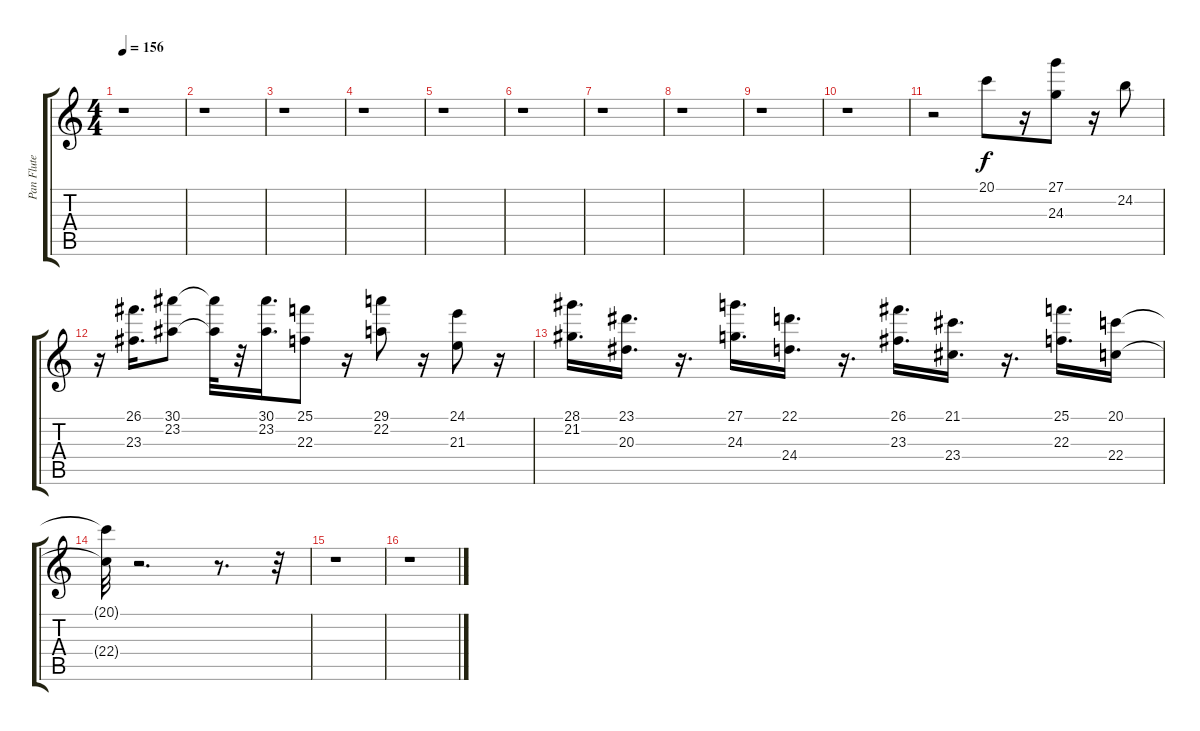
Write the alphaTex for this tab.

\track ("Pan Flute" "Pan Flute") {instrument panflute}
\staff {score tabs}
\tuning (E4 B3 G3 D3 A2 E2) {hide}
\ts (4 4)
\tempo 156
\clef g2
\ks c
r.1{dy f} |
r.1 |
r.1 |
r.1 |
r.1 |
r.1 |
r.1 |
r.1 |
r.1 |
r.1 |
r.2 20.1.8 r.16 (27.1 24.3).8 r.16 24.2.8 |
r.16 (26.1 23.3).16{d} (30.1 23.2).8 (30.1{t} 23.2{t}).32 r.32 (30.1 23.2).16{d} (25.1 22.3).8 r.16 (29.1 22.2).8 r.16 (24.1 21.3).8 r.16 |
(28.1 21.2).16{d} (23.1 20.3).16{d} r.16{d} (27.1 24.3).16{d} (22.1 24.4).16{d} r.16{d} (26.1 23.3).16{d} (21.1 23.4).16{d} r.16{d} (25.1 22.3).16{d} (20.1 22.4).16 |
(20.1{t} 22.4{t}).32 r.2{d} r.8{d} r.32 |
r.1 |
r.1
